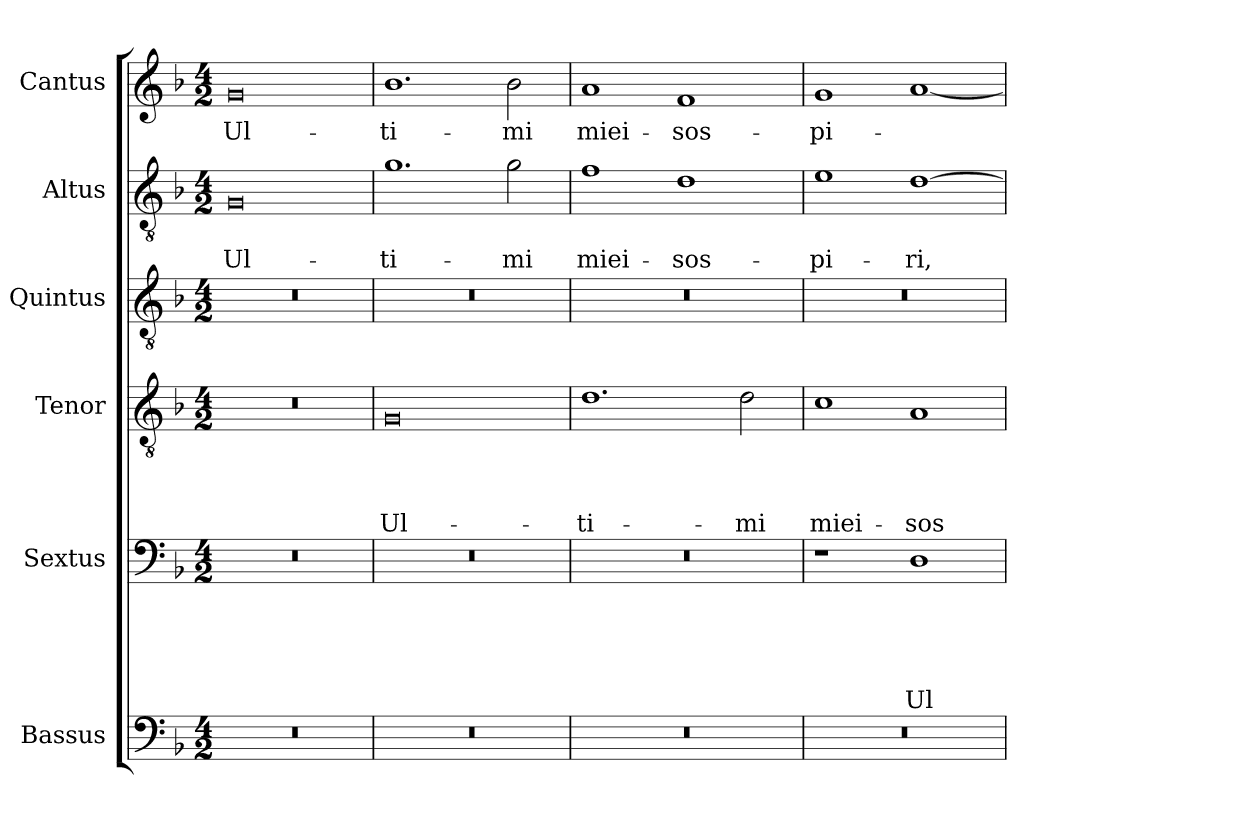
**kern	**kern	**text	**text	**text	**text	**text	**kern	**text	**text	**text	**text	**kern	**kern	**text	**text	**kern	**text
*part6	*part5	*part5	*part5	*part5	*part5	*part5	*part4	*part4	*part4	*part4	*part4	*part3	*part2	*part2	*part2	*part1	*part1
*staff6	*staff5	*staff5	*staff5	*staff5	*staff5	*staff5	*staff4	*staff4	*staff4	*staff4	*staff4	*staff3	*staff2	*staff2	*staff2	*staff1	*staff1
*I"Bassus	*I"Sextus	*	*	*	*	*	*I"Tenor	*	*	*	*	*I"Quintus	*I"Altus	*	*	*I"Cantus	*
*clefF4	*clefF4	*	*	*	*	*	*clefGv2	*	*	*	*	*clefGv2	*clefGv2	*	*	*clefG2	*
*k[b-]	*k[b-]	*	*	*	*	*	*k[b-]	*	*	*	*	*k[b-]	*k[b-]	*	*	*k[b-]	*
*M4/2	*M4/2	*	*	*	*	*	*M4/2	*	*	*	*	*M4/2	*M4/2	*	*	*M4/2	*
=1	=1	=1	=1	=1	=1	=1	=1	=1	=1	=1	=1	=1	=1	=1	=1	=1	=1
0r	0r	.	.	.	.	.	0r	.	.	.	.	0r	0G/	.	Ul-	0g/	Ul-
=2	=2	=2	=2	=2	=2	=2	=2	=2	=2	=2	=2	=2	=2	=2	=2	=2	=2
0r	0r	.	.	.	.	.	0G/	.	.	.	Ul-	0r	1.g\	.	-ti-	1.b-\	-ti-
.	.	.	.	.	.	.	.	.	.	.	.	.	2g\	.	-mi	2b-\	-mi
=3	=3	=3	=3	=3	=3	=3	=3	=3	=3	=3	=3	=3	=3	=3	=3	=3	=3
0r	0r	.	.	.	.	.	1.d\	.	.	.	-ti-	0r	1f\	.	miei-	1a/	miei-
.	.	.	.	.	.	.	.	.	.	.	.	.	1d\	.	sos-	1f/	sos-
.	.	.	.	.	.	.	2d\	.	.	.	-mi	.	.	.	.	.	.
=4	=4	=4	=4	=4	=4	=4	=4	=4	=4	=4	=4	=4	=4	=4	=4	=4	=4
0r	1r	.	.	.	.	.	1c\	.	.	.	miei-	0r	1e\	.	-pi-	1g/	-pi-
.	1D\	.	.	.	.	Ul-	1A/	.	.	.	sos-	.	[1d\	.	-ri,	[1a/	.
=	=	=	=	=	=	=	=	=	=	=	=	=	=	=	=	=	=
*-	*-	*-	*-	*-	*-	*-	*-	*-	*-	*-	*-	*-	*-	*-	*-	*-	*-
